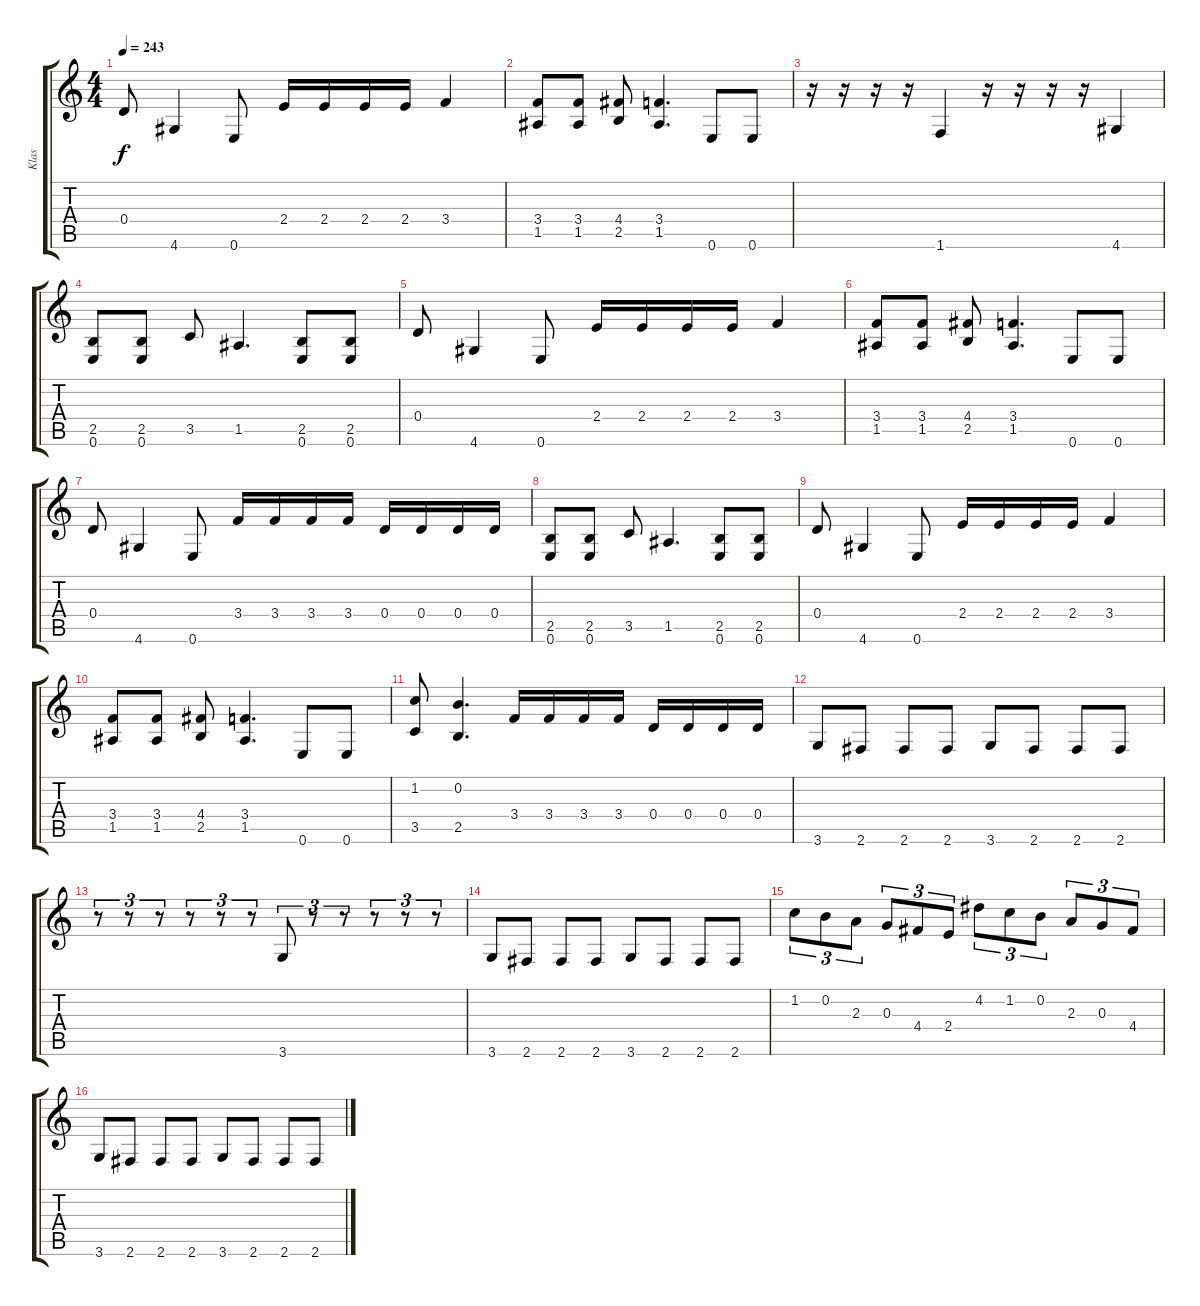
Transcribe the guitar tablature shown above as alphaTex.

\track ("Klas" "Klas") {instrument distortionguitar}
\staff {score tabs}
\tuning (E4 B3 G3 D3 A2 E2) {hide}
\ts (4 4)
\tempo 243
\clef g2
\ks c
0.4.8{dy f} 4.6.4 0.6.8 2.4.16 2.4.16 2.4.16 2.4.16 3.4.4 |
(3.4 1.5).8 (3.4 1.5).8 (4.4 2.5).8 (3.4 1.5).4{d} 0.6.8 0.6.8 |
r.16 r.16 r.16 r.16 1.6.4 r.16 r.16 r.16 r.16 4.6.4 |
(2.5 0.6).8 (2.5 0.6).8 3.5.8 1.5.4{d} (2.5 0.6).8 (2.5 0.6).8 |
0.4.8 4.6.4 0.6.8 2.4.16 2.4.16 2.4.16 2.4.16 3.4.4 |
(3.4 1.5).8 (3.4 1.5).8 (4.4 2.5).8 (3.4 1.5).4{d} 0.6.8 0.6.8 |
0.4.8 4.6.4 0.6.8 3.4.16 3.4.16 3.4.16 3.4.16 0.4.16 0.4.16 0.4.16 0.4.16 |
(2.5 0.6).8 (2.5 0.6).8 3.5.8 1.5.4{d} (2.5 0.6).8 (2.5 0.6).8 |
0.4.8 4.6.4 0.6.8 2.4.16 2.4.16 2.4.16 2.4.16 3.4.4 |
(3.4 1.5).8 (3.4 1.5).8 (4.4 2.5).8 (3.4 1.5).4{d} 0.6.8 0.6.8 |
(1.2 3.5).8 (0.2 2.5).4{d} 3.4.16 3.4.16 3.4.16 3.4.16 0.4.16 0.4.16 0.4.16 0.4.16 |
3.6.8 2.6.8 2.6.8 2.6.8 3.6.8 2.6.8 2.6.8 2.6.8 |
r.8{tu (3 2)} r.8{tu (3 2)} r.8{tu (3 2)} r.8{tu (3 2)} r.8{tu (3 2)} r.8{tu (3 2)} 3.6.8{tu (3 2)} r.8{tu (3 2)} r.8{tu (3 2)} r.8{tu (3 2)} r.8{tu (3 2)} r.8{tu (3 2)} |
3.6.8 2.6.8 2.6.8 2.6.8 3.6.8 2.6.8 2.6.8 2.6.8 |
1.2.8{tu (3 2)} 0.2.8{tu (3 2)} 2.3.8{tu (3 2)} 0.3.8{tu (3 2)} 4.4.8{tu (3 2)} 2.4.8{tu (3 2)} 4.2.8{tu (3 2)} 1.2.8{tu (3 2)} 0.2.8{tu (3 2)} 2.3.8{tu (3 2)} 0.3.8{tu (3 2)} 4.4.8{tu (3 2)} |
3.6.8 2.6.8 2.6.8 2.6.8 3.6.8 2.6.8 2.6.8 2.6.8
